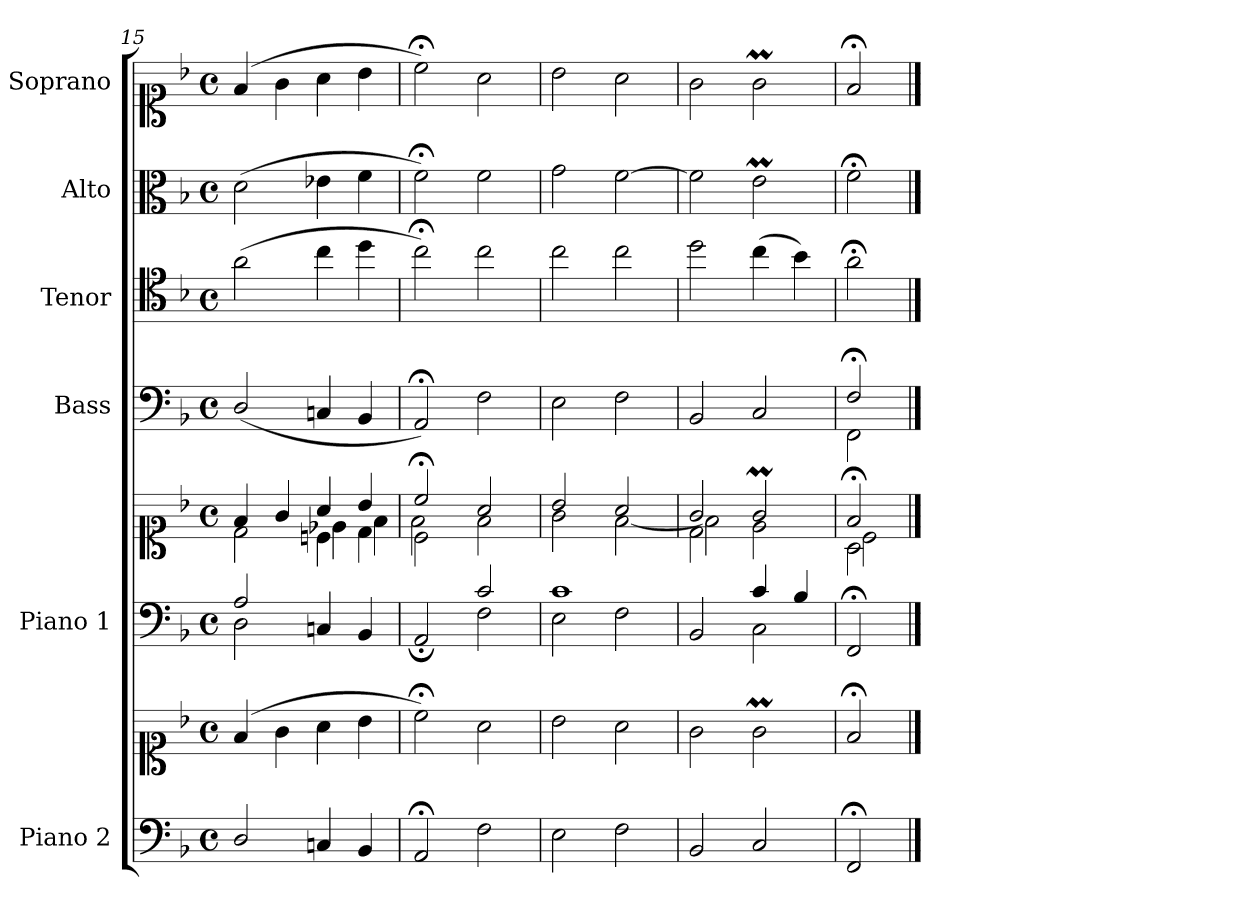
**kern	**kern	**kern	**kern	**kern	**kern	**kern	**kern
*part6	*part6	*part5	*part5	*part4	*part3	*part2	*part1
*staff8	*staff7	*staff6	*staff5	*staff4	*staff3	*staff2	*staff1
*I"Piano 2	*	*I"Piano 1	*	*I"Bass	*I"Tenor	*I"Alto	*I"Soprano
*I'Pno 2	*	*I'Pno 1	*	*I'B.	*I'T.	*I'A.	*I'S.
*clefF4	*clefC1	*clefF4	*clefC1	*clefF4	*clefC4	*clefC3	*clefC1
*	*	*	*	*	*ITrd7c12	*	*
*k[b-]	*k[b-]	*k[b-]	*k[b-]	*k[b-]	*k[b-]	*k[b-]	*k[b-]
*F:	*F:	*F:	*F:	*F:	*F:	*F:	*F:
*M4/4	*M4/4	*M4/4	*M4/4	*M4/4	*M4/4	*M4/4	*M4/4
*met(c)	*met(c)	*met(c)	*met(c)	*met(c)	*met(c)	*met(c)	*met(c)
=15	=15	=15	=15	=15	=15	=15	=15
*	*	*^	*^	*	*	*	*
*	*	*	*	*	*^	*	*	*	*
2D/	(4f/	2A/	2D\	4f/	2ryy	2d\	(2D/	(2A\	(2d\	(4f/
.	4g\	.	.	4g/	.	.	.	.	.	4g\
4Cn/	4a\	2ryy	4Cn/	4a/	4cn\	4e-X\	4Cn/	4c\	4e-X\	4a\
4BB-/	4b-\	.	4BB-/	4b-/	4d\	4f\	4BB-/	4d\	4f\	4b-\
=16	=16	=16	=16	=16	=16	=16	=16	=16	=16	=16
2AA;/	2cc;<\)	2ryy	2AA;/	2cc;</	2c\	2f\	2AA;</)	2c;<\)	2f;<\)	2cc;<\)
2F\	2a\	2c/	2F\	2a/	2ryy	2f\	2F\	2c\	2f\	2a\
*	*	*	*	*	*v	*v	*	*	*	*
=17	=17	=17	=17	=17	=17	=17	=17	=17	=17
2E\	2b-\	1c/	2E\	2b-/	2g\	2E\	2c\	2g\	2b-\
2F\	2a\	.	2F\	2a/	[<2f\	2F\	2c\	[>2f\	2a\
=18	=18	=18	=18	=18	=18	=18	=18	=18	=18
*	*	*	*	*	*^	*	*	*	*
2BB-/	2g\	2ryy	2BB-/	2g/	2d\	2f\]	2BB-/	2d\	2f\]	2g\
2C/	2gM\	4c/	2C\	2gM/	2ryy	2e\	2C/	(4c\	2em\	2gM\
.	.	4B-/	.	.	.	.	.	4B-\)	.	.
*	*	*v	*v	*	*	*	*	*	*	*
=19	=19	=19	=19	=19	=19	=19	=19	=19	=19
*	*	*	*	*	*	*^	*	*	*
2FF;/	2f;</	2FF;/	2f;</	2A\	2c\	2F;</	2FF\	2A;<\	2f;<\	2f;</
*	*	*	*v	*v	*v	*	*	*	*	*
*	*	*	*	*v	*v	*	*	*
==	==	==	==	==	==	==	==
*-	*-	*-	*-	*-	*-	*-	*-
